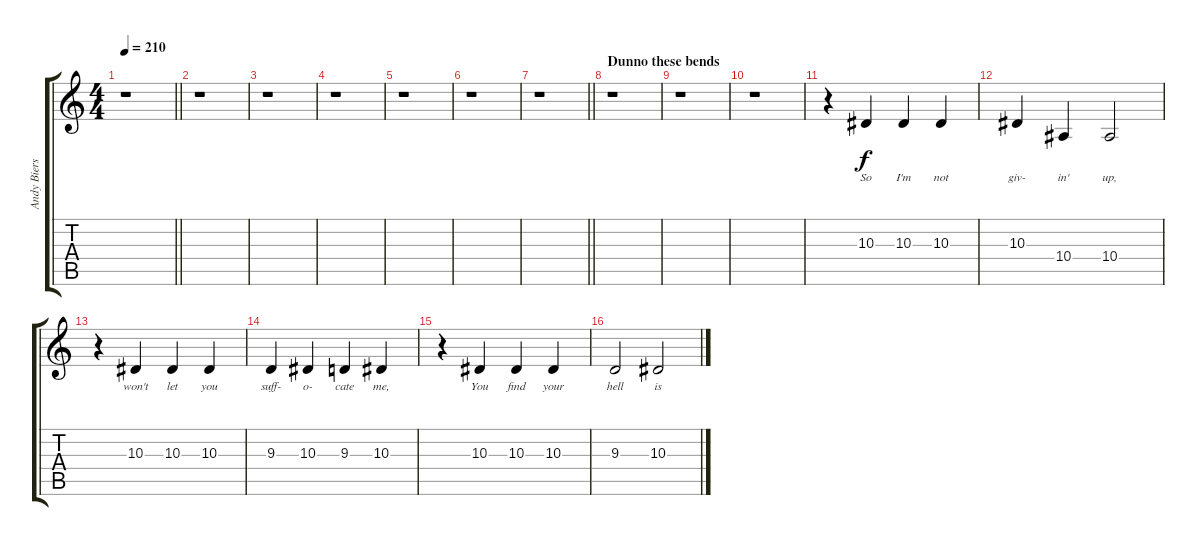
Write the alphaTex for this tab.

\track ("Andy Biersack" "Andy Biers") {instrument tenorsax}
\staff {score tabs}
\tuning (D4 A3 F3 C3 G2 C2) {hide}
\ts (4 4)
\tempo 210
\clef g2
\barLineRight lightlight
\ks c
r.1{dy f} |
\section ("" "")
r.1 |
r.1 |
r.1 |
r.1 |
r.1 |
\barLineRight lightlight
r.1 |
\section ("" "Dunno these bends ")
r.1 |
r.1 |
r.1 |
r.4 10.3.4{lyrics (0 "So") lyrics (1 "") lyrics (2 "") lyrics (3 "") lyrics (4 "")} 10.3.4{lyrics (0 "I'm") lyrics (1 "") lyrics (2 "") lyrics (3 "") lyrics (4 "")} 10.3.4{lyrics (0 "not") lyrics (1 "") lyrics (2 "") lyrics (3 "") lyrics (4 "")} |
10.3.4{lyrics (0 "giv-") lyrics (1 "") lyrics (2 "") lyrics (3 "") lyrics (4 "")} 10.4.4{lyrics (0 "in'") lyrics (1 "") lyrics (2 "") lyrics (3 "") lyrics (4 "")} 10.4.2{lyrics (0 "up,") lyrics (1 "") lyrics (2 "") lyrics (3 "") lyrics (4 "")} |
r.4 10.3.4{lyrics (0 "won't") lyrics (1 "") lyrics (2 "") lyrics (3 "") lyrics (4 "")} 10.3.4{lyrics (0 "let") lyrics (1 "") lyrics (2 "") lyrics (3 "") lyrics (4 "")} 10.3.4{lyrics (0 "you") lyrics (1 "") lyrics (2 "") lyrics (3 "") lyrics (4 "")} |
9.3.4{lyrics (0 "suff-") lyrics (1 "") lyrics (2 "") lyrics (3 "") lyrics (4 "")} 10.3.4{lyrics (0 "o-") lyrics (1 "") lyrics (2 "") lyrics (3 "") lyrics (4 "")} 9.3.4{lyrics (0 "cate") lyrics (1 "") lyrics (2 "") lyrics (3 "") lyrics (4 "")} 10.3.4{lyrics (0 "me,") lyrics (1 "") lyrics (2 "") lyrics (3 "") lyrics (4 "")} |
r.4 10.3.4{lyrics (0 "You") lyrics (1 "") lyrics (2 "") lyrics (3 "") lyrics (4 "")} 10.3.4{lyrics (0 "find") lyrics (1 "") lyrics (2 "") lyrics (3 "") lyrics (4 "")} 10.3.4{lyrics (0 "your") lyrics (1 "") lyrics (2 "") lyrics (3 "") lyrics (4 "")} |
9.3.2{lyrics (0 "hell") lyrics (1 "") lyrics (2 "") lyrics (3 "") lyrics (4 "")} 10.3.2{lyrics (0 "is") lyrics (1 "") lyrics (2 "") lyrics (3 "") lyrics (4 "")}
